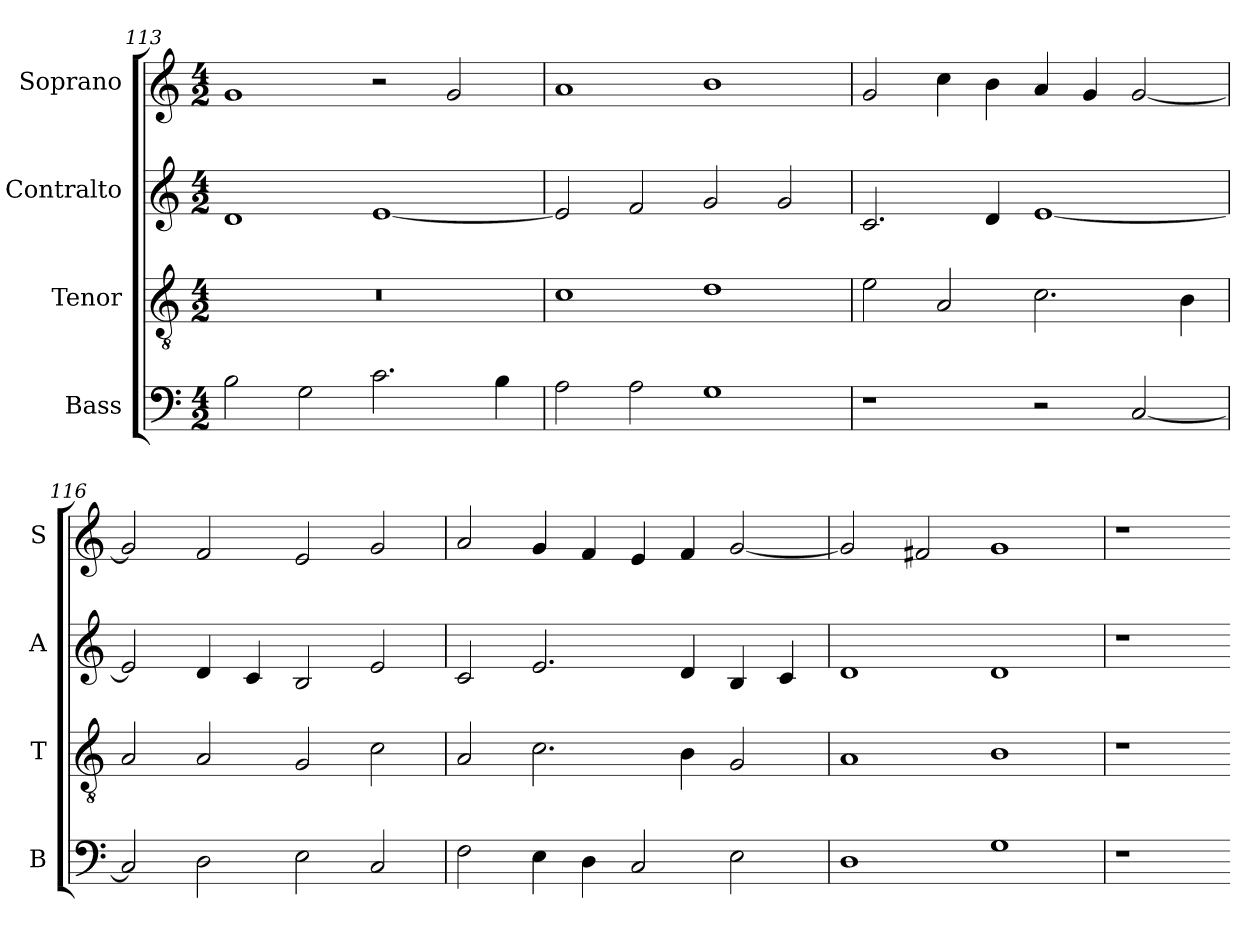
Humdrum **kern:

**kern	**kern	**kern	**kern
*part4	*part3	*part2	*part1
*staff4	*staff3	*staff2	*staff1
*I"Bass	*I"Tenor	*I"Contralto	*I"Soprano
*I'B	*I'T	*I'A	*I'S
*clefF4	*clefGv2	*clefG2	*clefG2
*k[]	*k[]	*k[]	*k[]
*A:aeo	*A:aeo	*A:aeo	*A:aeo
*M4/2	*M4/2	*M4/2	*M4/2
=113	=113	=113	=113
2B	0r	1d	1g
2G	.	.	.
2.c	.	[1e	2r
.	.	.	2g
4B	.	.	.
=114	=114	=114	=114
2A	1c	2e]	1a
2A	.	2f	.
1G	1d	2g	1b
.	.	2g	.
=115	=115	=115	=115
1r	2e	2.c	2g
.	2A	.	4cc
.	.	4d	4b
2r	2.c	[1e	4a
.	.	.	4g
[2C	.	.	[2g
.	4B	.	.
=116	=116	=116	=116
2C]	2A	2e]	2g]
2D	2A	4d	2f
.	.	4c	.
2E	2G	2B	2e
2C	2c	2e	2g
=117	=117	=117	=117
2F	2A	2c	2a
4E	2.c	2.e	4g
4D	.	.	4f
2C	.	.	4e
.	4B	4d	4f
2E	2G	4B	[2g
.	.	4c	.
=118	=118	=118	=118
1D	1A	1d	2g]
.	.	.	2f#X
1G	1B	1d	1g
=119	=119	=119	=119
1r	1r	1r	1r
=-	=-	=-	=-
*-	*-	*-	*-
